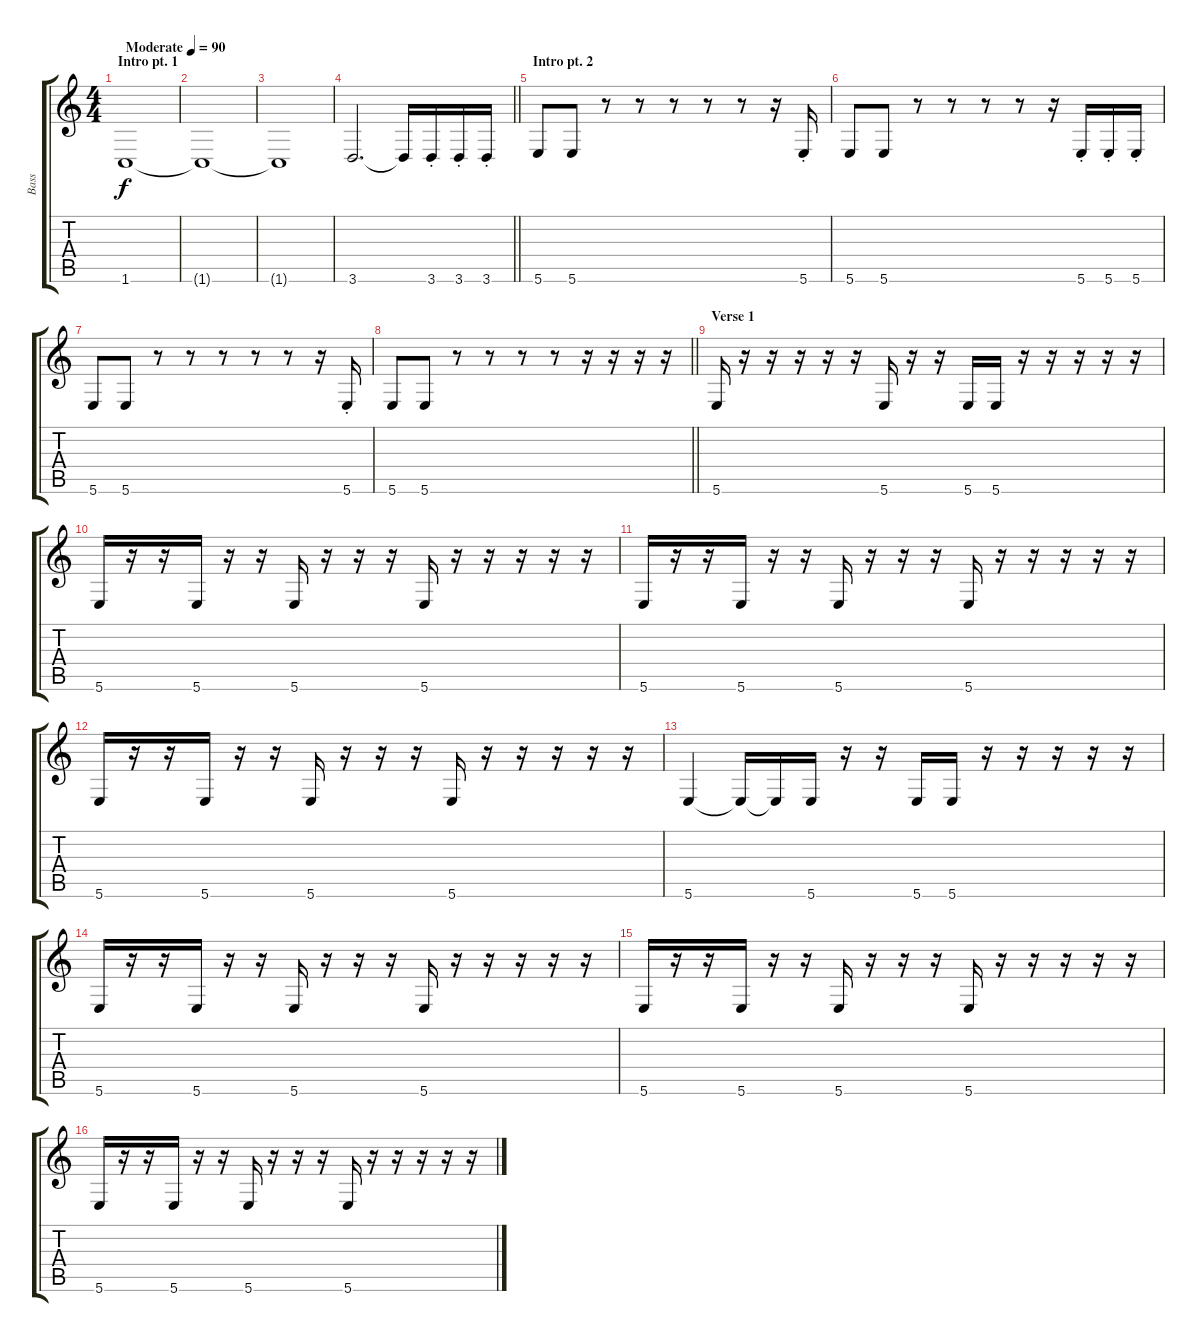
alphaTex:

\track ("Bass" "Bass") {instrument acousticbass}
\staff {score tabs}
\tuning (Db4 Ab3 E3 B2 Gb2 B1) {hide}
\ts (4 4)
\section ("" "Intro pt. 1")
\tempo (90 "Moderate")
\clef g2
\ks c
1.6.1{dy f instrument acousticbass} |
1.6{t}.1 |
1.6{t}.1 |
\barLineRight lightlight
3.6.2{d} 3.6{t}.16 3.6{st}.16 3.6{st}.16 3.6{st}.16 |
\section ("" "Intro pt. 2")
5.6.8 5.6.8 r.8 r.8 r.8 r.8 r.8 r.16 5.6{st}.16 |
5.6.8 5.6.8 r.8 r.8 r.8 r.8 r.16 5.6{st}.16 5.6{st}.16 5.6{st}.16 |
5.6.8 5.6.8 r.8 r.8 r.8 r.8 r.8 r.16 5.6{st}.16 |
\barLineRight lightlight
5.6.8 5.6.8 r.8 r.8 r.8 r.8 r.16 r.16 r.16 r.16 |
\section ("" "Verse 1")
5.6.16{volume 9} r.16 r.16 r.16 r.16 r.16 5.6.16 r.16 r.16 5.6.16 5.6.16 r.16 r.16 r.16 r.16 r.16 |
5.6.16 r.16 r.16 5.6.16 r.16 r.16 5.6.16 r.16 r.16 r.16 5.6.16 r.16 r.16 r.16 r.16 r.16 |
5.6.16 r.16 r.16 5.6.16 r.16 r.16 5.6.16 r.16 r.16 r.16 5.6.16 r.16 r.16 r.16 r.16 r.16 |
5.6.16 r.16 r.16 5.6.16 r.16 r.16 5.6.16 r.16 r.16 r.16 5.6.16 r.16 r.16 r.16 r.16 r.16 |
5.6.4{volume 13} 5.6{t}.16 5.6{t}.16 5.6.16{volume 9} r.16 r.16 5.6.16 5.6.16 r.16 r.16 r.16 r.16 r.16 |
5.6.16 r.16 r.16 5.6.16 r.16 r.16 5.6.16 r.16 r.16 r.16 5.6.16 r.16 r.16 r.16 r.16 r.16 |
5.6.16 r.16 r.16 5.6.16 r.16 r.16 5.6.16 r.16 r.16 r.16 5.6.16 r.16 r.16 r.16 r.16 r.16 |
5.6.16 r.16 r.16 5.6.16 r.16 r.16 5.6.16 r.16 r.16 r.16 5.6.16 r.16 r.16 r.16 r.16 r.16
